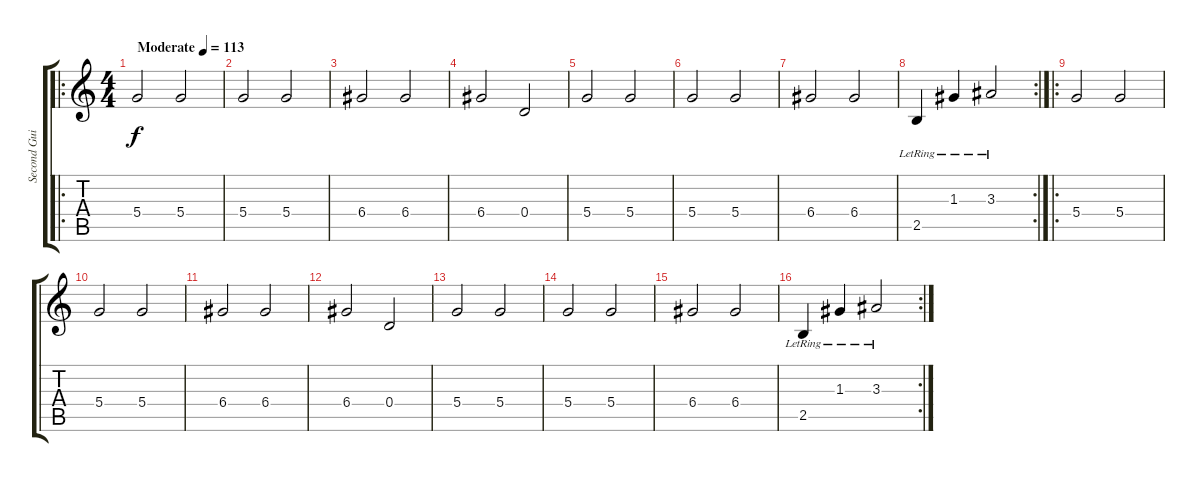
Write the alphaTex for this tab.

\track ("Second Guitar" "Second Gui") {instrument electricguitarclean}
\staff {score tabs}
\tuning (E4 B3 G3 D3 A2 E2) {hide}
\ro
\ts (4 4)
\tempo (113 "Moderate")
\clef g2
\ks c
5.4.2{dy f instrument electricguitarclean} 5.4.2 |
5.4.2 5.4.2 |
6.4.2 6.4.2 |
6.4.2 0.4.2 |
5.4.2 5.4.2 |
5.4.2 5.4.2 |
6.4.2 6.4.2 |
\rc 2
2.5{lr}.4 1.3{lr}.4 3.3{lr}.2 |
\ro
5.4.2 5.4.2 |
5.4.2 5.4.2 |
6.4.2 6.4.2 |
6.4.2 0.4.2 |
5.4.2 5.4.2 |
5.4.2 5.4.2 |
6.4.2 6.4.2 |
\rc 2
2.5{lr}.4 1.3{lr}.4 3.3{lr}.2
